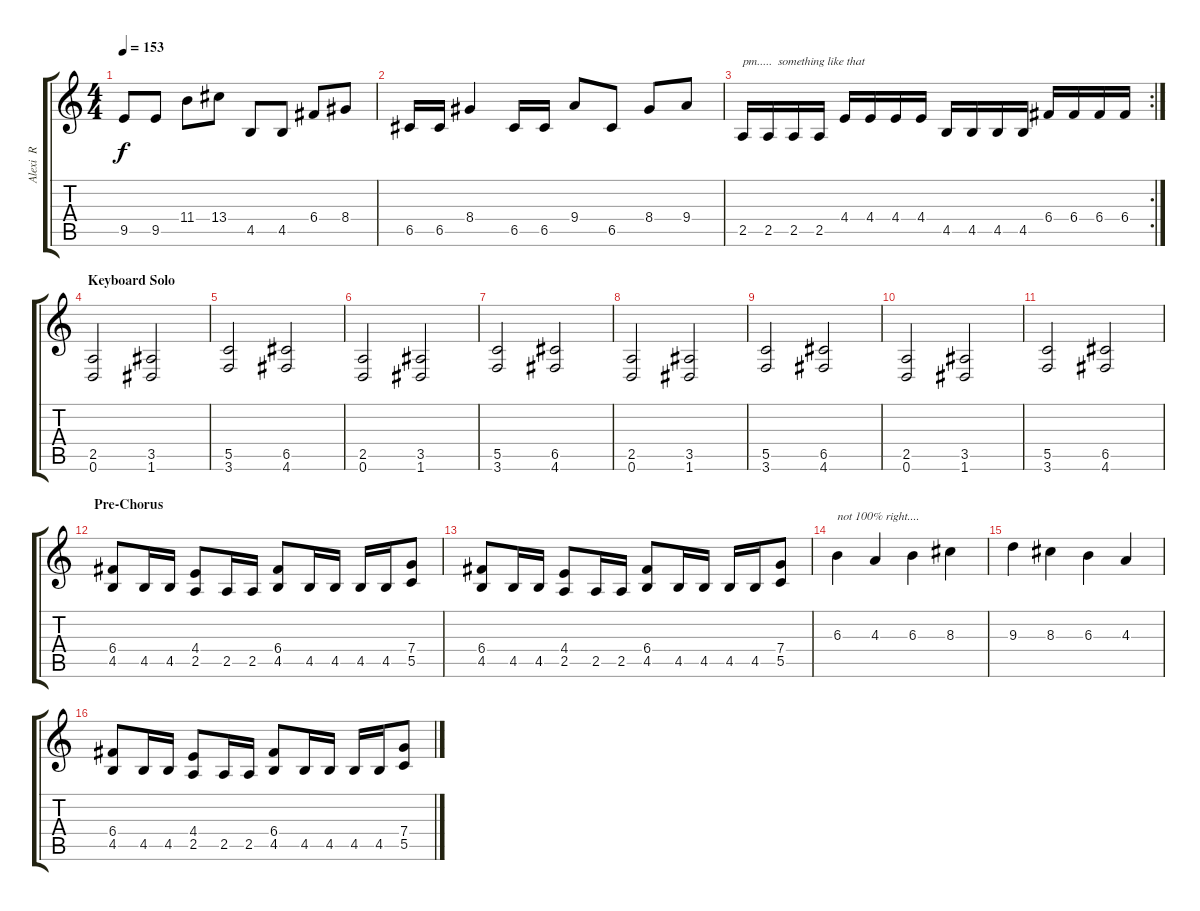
\track ("Alexi  R" "Alexi  R") {instrument distortionguitar}
\staff {score tabs}
\tuning (D4 A3 F3 C3 G2 D2) {hide}
\ts (4 4)
\tempo 153
\clef g2
\ks c
9.5.8{dy f} 9.5.8 11.4.8 13.4.8 4.5.8 4.5.8 6.4.8 8.4.8 |
6.5.16 6.5.16 8.4.4 6.5.16 6.5.16 9.4.8 6.5.8 8.4.8 9.4.8 |
\rc 2
2.5.16{txt "pm.....  something like that"} 2.5.16 2.5.16 2.5.16 4.4.16 4.4.16 4.4.16 4.4.16 4.5.16 4.5.16 4.5.16 4.5.16 6.4.16 6.4.16 6.4.16 6.4.16 |
\section ("" "Keyboard Solo")
(2.5 0.6).2 (3.5 1.6).2 |
(5.5 3.6).2 (6.5 4.6).2 |
(2.5 0.6).2 (3.5 1.6).2 |
(5.5 3.6).2 (6.5 4.6).2 |
(2.5 0.6).2 (3.5 1.6).2 |
(5.5 3.6).2 (6.5 4.6).2 |
(2.5 0.6).2 (3.5 1.6).2 |
(5.5 3.6).2 (6.5 4.6).2 |
\section ("" "Pre-Chorus")
(6.4 4.5).8 4.5.16 4.5.16 (4.4 2.5).8 2.5.16 2.5.16 (6.4 4.5).8 4.5.16 4.5.16 4.5.16 4.5.16 (7.4 5.5).8 |
(6.4 4.5).8 4.5.16 4.5.16 (4.4 2.5).8 2.5.16 2.5.16 (6.4 4.5).8 4.5.16 4.5.16 4.5.16 4.5.16 (7.4 5.5).8 |
6.3.4{txt "not 100% right...."} 4.3.4 6.3.4 8.3.4 |
9.3.4 8.3.4 6.3.4 4.3.4 |
(6.4 4.5).8 4.5.16 4.5.16 (4.4 2.5).8 2.5.16 2.5.16 (6.4 4.5).8 4.5.16 4.5.16 4.5.16 4.5.16 (7.4 5.5).8
